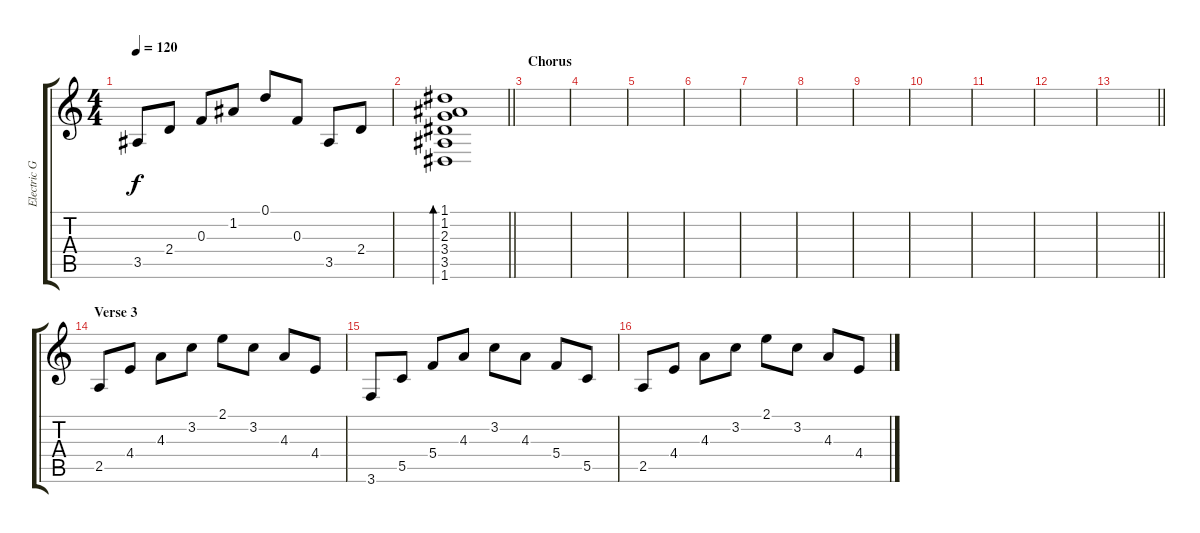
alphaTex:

\track ("Electric Guitar Clean" "Electric G") {instrument electricguitarclean}
\staff {score tabs}
\tuning (D4 A3 F3 C3 G2 D2) {hide}
\ts (4 4)
\tempo 120
\clef g2
\ks c
3.5.8{dy f} 2.4.8 0.3.8 1.2.8 0.1.8 0.3.8 3.5.8 2.4.8 |
\barLineRight lightlight
(1.1 1.2 2.3 3.4 3.5 1.6).1{bd 120} |
\section ("" "Chorus")
|
|
|
|
|
|
|
|
|
|
\barLineRight lightlight
|
\section ("" "Verse 3")
2.5.8 4.4.8 4.3.8 3.2.8 2.1.8 3.2.8 4.3.8 4.4.8 |
3.6.8 5.5.8 5.4.8 4.3.8 3.2.8 4.3.8 5.4.8 5.5.8 |
2.5.8 4.4.8 4.3.8 3.2.8 2.1.8 3.2.8 4.3.8 4.4.8
